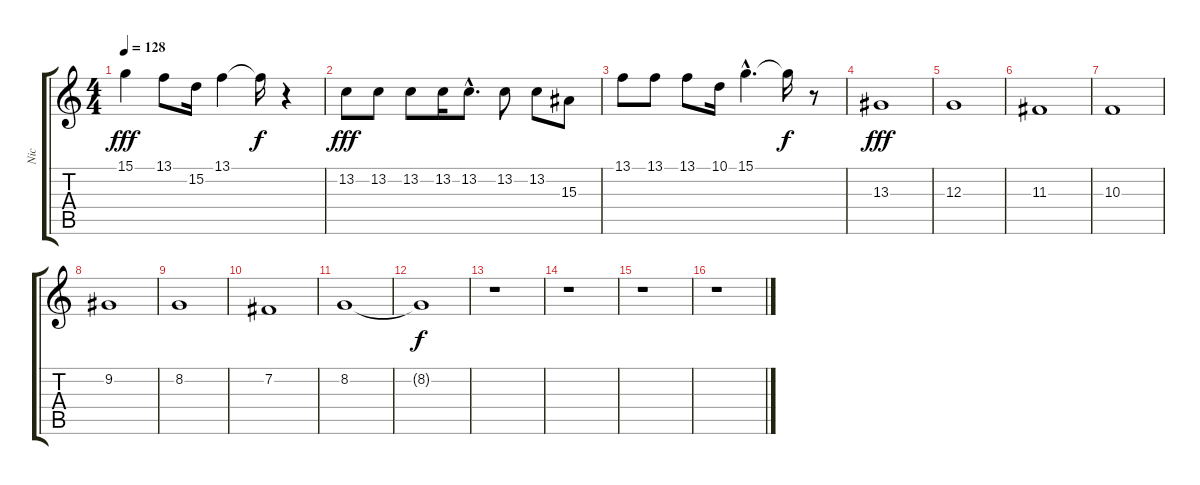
\track ("Nic" "Nic") {instrument altosax}
\staff {score tabs}
\tuning (E4 B3 G3 D3 A2 E2) {hide}
\ts (4 4)
\tempo 128
\clef g2
\ks c
15.1.4{dy fff} 13.1.8 15.2.16 13.1.4 13.1{t}.16{dy f} r.4 |
13.2.8{dy fff} 13.2.8 13.2.8 13.2.16 13.2{hac}.8{d} 13.2.8 13.2.8 15.3.8 |
13.1.8 13.1.8 13.1.8 10.1.16 15.1{hac}.4{d} 15.1{t}.16{dy f} r.8 |
13.3.1{dy fff volume 16 instrument pad3polysynth} |
12.3.1 |
11.3.1 |
10.3.1 |
9.2.1 |
8.2.1 |
7.2.1 |
8.2.1 |
8.2{t}.1{dy f} |
r.1 |
r.1 |
r.1 |
r.1
